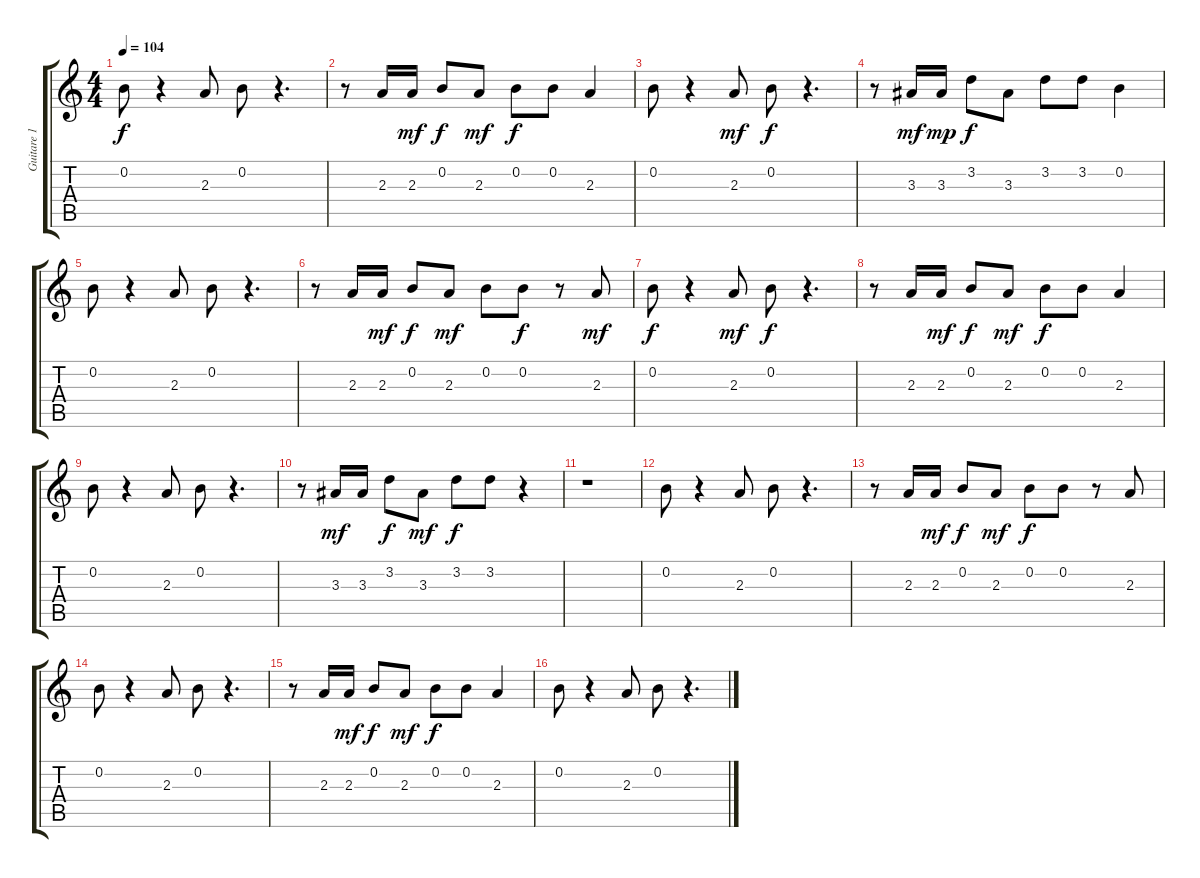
\track ("Guitare 1" "Guitare 1") {instrument electricguitarclean}
\staff {score tabs}
\tuning (E4 B3 G3 D3 A2 E2) {hide}
\ts (4 4)
\tempo 104
\clef g2
\ks c
0.2.8{dy f} r.4 2.3.8 0.2.8 r.4{d} |
r.8 2.3.16 2.3.16{dy mf} 0.2.8{dy f} 2.3.8{dy mf} 0.2.8{dy f} 0.2.8 2.3.4 |
0.2.8 r.4 2.3.8{dy mf} 0.2.8{dy f} r.4{d} |
r.8 3.3.16{dy mf} 3.3.16{dy mp} 3.2.8{dy f} 3.3.8 3.2.8 3.2.8 0.2.4 |
0.2.8 r.4 2.3.8 0.2.8 r.4{d} |
r.8 2.3.16 2.3.16{dy mf} 0.2.8{dy f} 2.3.8{dy mf} 0.2.8 0.2.8{dy f} r.8 2.3.8{dy mf} |
0.2.8{dy f} r.4 2.3.8{dy mf} 0.2.8{dy f} r.4{d} |
r.8 2.3.16 2.3.16{dy mf} 0.2.8{dy f} 2.3.8{dy mf} 0.2.8{dy f} 0.2.8 2.3.4 |
0.2.8 r.4 2.3.8 0.2.8 r.4{d} |
r.8 3.3.16{dy mf} 3.3.16 3.2.8{dy f} 3.3.8{dy mf} 3.2.8{dy f} 3.2.8 r.4 |
r.1 |
0.2.8 r.4 2.3.8 0.2.8 r.4{d} |
r.8 2.3.16 2.3.16{dy mf} 0.2.8{dy f} 2.3.8{dy mf} 0.2.8{dy f} 0.2.8 r.8 2.3.8 |
0.2.8 r.4 2.3.8 0.2.8 r.4{d} |
r.8 2.3.16 2.3.16{dy mf} 0.2.8{dy f} 2.3.8{dy mf} 0.2.8{dy f} 0.2.8 2.3.4 |
0.2.8 r.4 2.3.8 0.2.8 r.4{d}
